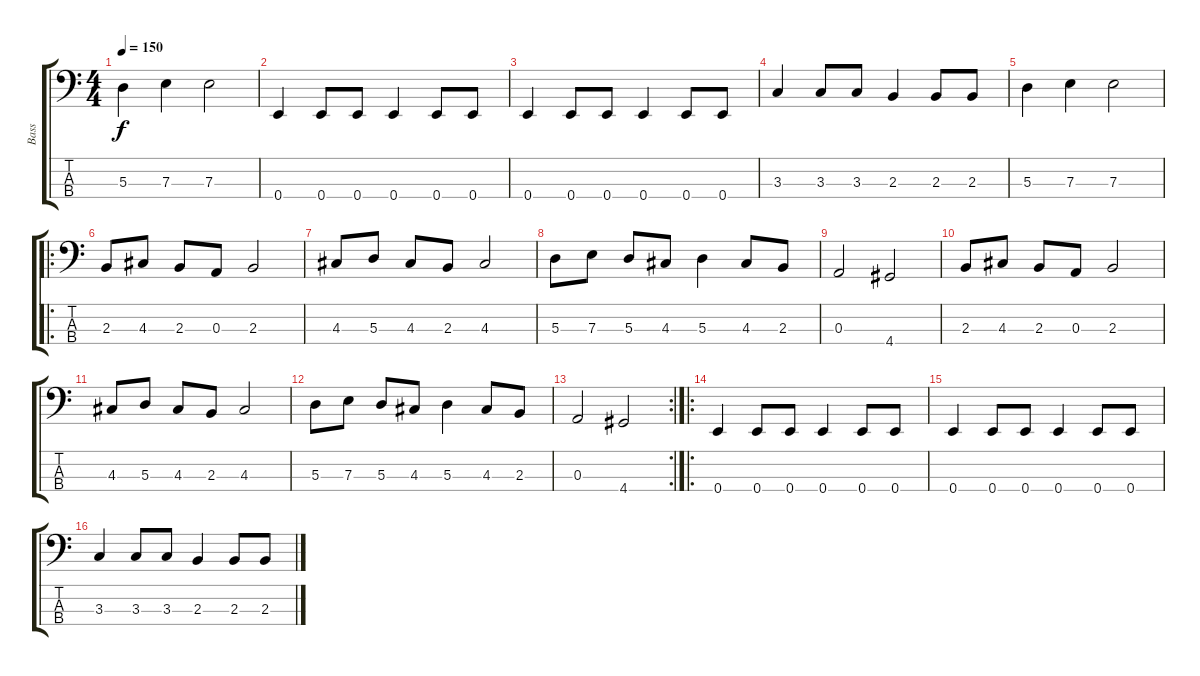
\track ("Bass" "Bass") {instrument electricbassfinger}
\staff {score tabs}
\tuning (G2 D2 A1 E1) {hide}
\ts (4 4)
\tempo 150
\clef f4
\ks c
5.3.4{dy f} 7.3.4 7.3.2 |
0.4.4 0.4.8 0.4.8 0.4.4 0.4.8 0.4.8 |
0.4.4 0.4.8 0.4.8 0.4.4 0.4.8 0.4.8 |
3.3.4 3.3.8 3.3.8 2.3.4 2.3.8 2.3.8 |
5.3.4 7.3.4 7.3.2 |
\ro
2.3.8 4.3.8 2.3.8 0.3.8 2.3.2 |
4.3.8 5.3.8 4.3.8 2.3.8 4.3.2 |
5.3.8 7.3.8 5.3.8 4.3.8 5.3.4 4.3.8 2.3.8 |
0.3.2 4.4.2 |
2.3.8 4.3.8 2.3.8 0.3.8 2.3.2 |
4.3.8 5.3.8 4.3.8 2.3.8 4.3.2 |
5.3.8 7.3.8 5.3.8 4.3.8 5.3.4 4.3.8 2.3.8 |
\rc 2
0.3.2 4.4.2 |
\ro
0.4.4 0.4.8 0.4.8 0.4.4 0.4.8 0.4.8 |
0.4.4 0.4.8 0.4.8 0.4.4 0.4.8 0.4.8 |
3.3.4 3.3.8 3.3.8 2.3.4 2.3.8 2.3.8
